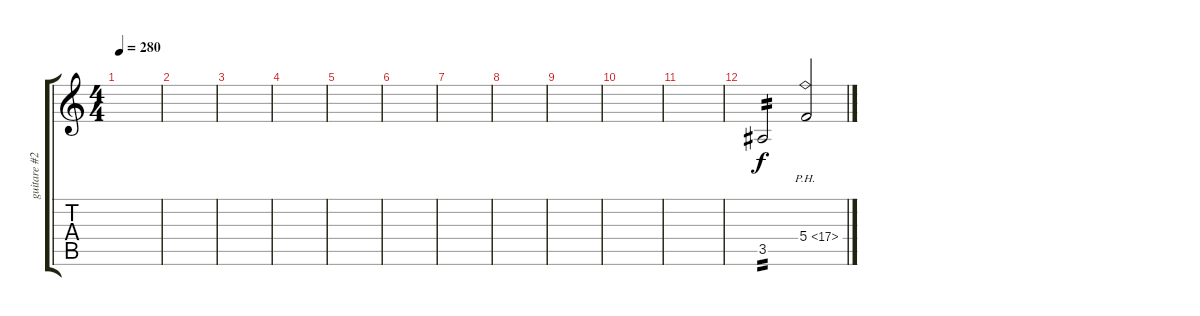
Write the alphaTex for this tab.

\track ("guitare #2" "guitare #2") {instrument distortionguitar}
\staff {score tabs}
\tuning (D4 A3 F3 C3 G2 D2) {hide}
\ts (4 4)
\tempo 280
\clef g2
\ks c
|
|
|
|
|
|
|
|
|
|
|
3.5.2{tp 2} 5.4{ph 12}.2
